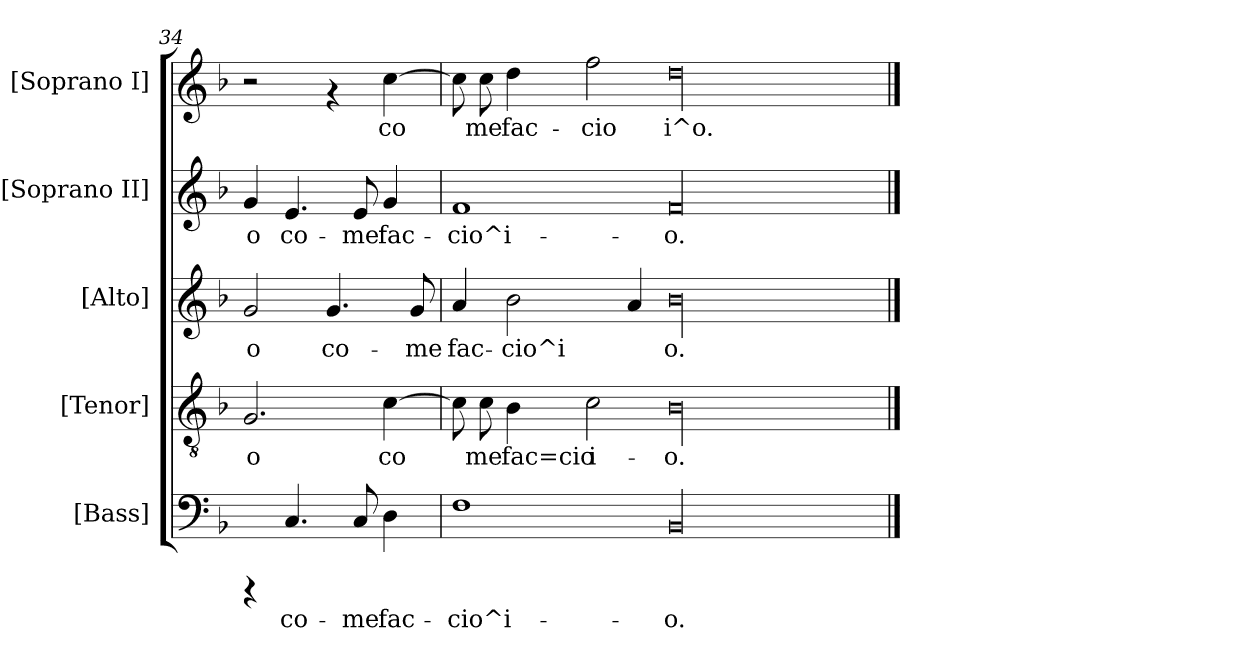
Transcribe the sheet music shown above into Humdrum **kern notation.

**kern	**text	**kern	**text	**kern	**text	**kern	**text	**kern	**text
*part5	*part5	*part4	*part4	*part3	*part3	*part2	*part2	*part1	*part1
*staff5	*staff5	*staff4	*staff4	*staff3	*staff3	*staff2	*staff2	*staff1	*staff1
*I"[Bass]	*	*I"[Tenor]	*	*I"[Alto]	*	*I"[Soprano II]	*	*I"[Soprano I]	*
*clefF4	*	*clefGv2	*	*clefG2	*	*clefG2	*	*clefG2	*
*k[b-]	*	*k[b-]	*	*k[b-]	*	*k[b-]	*	*k[b-]	*
*F:	*	*F:	*	*F:	*	*F:	*	*F:	*
=34	=34	=34	=34	=34	=34	=34	=34	=34	=34
!	!	!	!LO:LY:b:cj	!	!LO:LY:b:cj	!	!LO:LY:b:cj	!	!
4rCCC	.	2.G/	-o	2g/	-o	4g/	-o	2r	.
!	!LO:LY:b:cj	!	!	!	!	!	!LO:LY:b:cj	!	!
4.C/	co-	.	.	.	.	4.e/	co-	.	.
!	!	!	!	!	!LO:LY:b:cj	!	!	!	!
.	.	.	.	4.g/	co-	.	.	4rf	.
!	!LO:LY:b:cj	!	!	!	!	!	!LO:LY:b:cj	!	!
8C/	-me	.	.	.	.	8e/	-me	.	.
!	!LO:LY:b:cj	!	!LO:LY:b:cj	!	!	!	!LO:LY:b:cj	!	!LO:LY:b:cj
4D\	fac-	[>4c\	co-	.	.	4g/	fac-	[>4cc\	co-
!	!	!	!	!	!LO:LY:b:cj	!	!	!	!
.	.	.	.	8g/	-me	.	.	.	.
=35	=35	=35	=35	=35	=35	=35	=35	=35	=35
!	!LO:LY:b:cj	!	!LO:LY:b:cj	!	!LO:LY:b:cj	!	!LO:LY:b:cj	!	!LO:LY:b:cj
1F	-cio^i-	8c\]	--	4a/	fac-	1f	-cio^i-	8cc\]	--
!	!	!	!LO:LY:b:cj	!	!	!	!	!	!LO:LY:b:cj
.	.	8c\	-me	.	.	.	.	8cc\	-me
!	!	!	!LO:LY:b:cj	!	!LO:LY:b:cj	!	!	!	!LO:LY:b:cj
.	.	4B-\	fac=cio	2b-\	-cio^i-	.	.	4dd\	fac-
!	!	!	!LO:LY:b:cj	!	!	!	!	!	!LO:LY:b:cj
.	.	2c\	i-	.	.	.	.	2ff\	-cio
!	!	!	!	!	!LO:LY:b:cj	!	!	!	!
.	.	.	.	4a/	--	.	.	.	.
!	!LO:LY:b:cj	!	!LO:LY:b:cj	!	!LO:LY:b:cj	!	!LO:LY:b:cj	!	!LO:LY:b:cj
00BB-	-o.	00B-	-o.	00b-	-o.	00f	-o.	00dd	i^o.-
==	==	==	==	==	==	==	==	==	==
*-	*-	*-	*-	*-	*-	*-	*-	*-	*-
